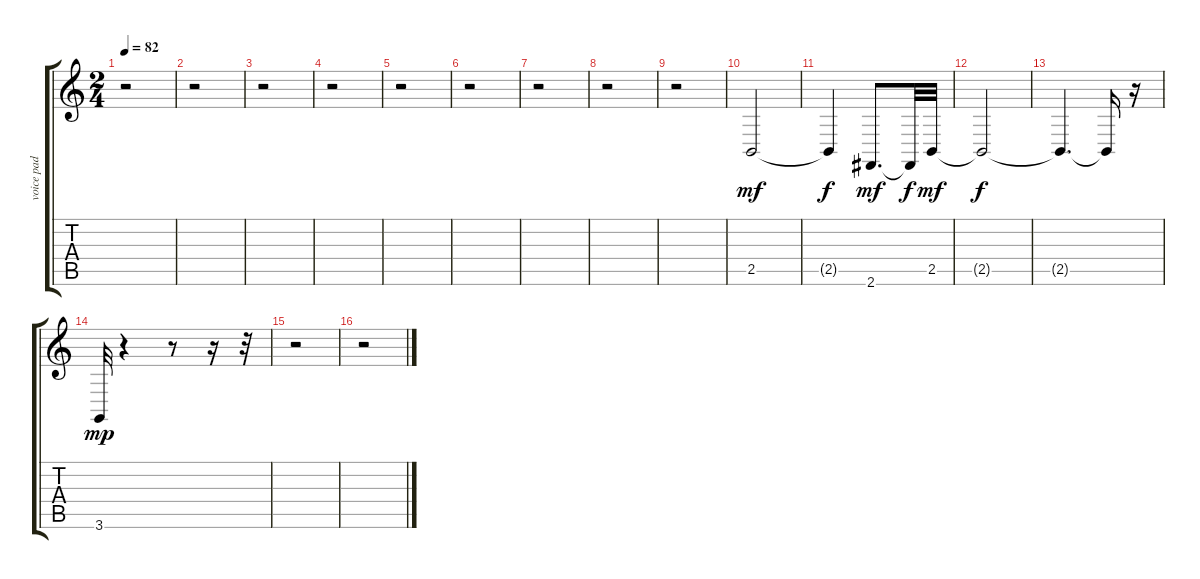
\track ("voice pad" "voice pad") {instrument pad7halo}
\staff {score tabs}
\tuning (E4 B3 G3 D3 A2 E2) {hide}
\ts (2 4)
\tempo 82
\clef g2
\ks c
r.2{dy f} |
r.2 |
r.2 |
r.2 |
r.2 |
r.2 |
r.2 |
r.2 |
r.2 |
2.5.2{dy mf} |
2.5{t}.4{dy f} 2.6.8{d dy mf} 2.6{t}.32{dy f} 2.5.32{dy mf} |
2.5{t}.2{dy f} |
2.5{t}.4{d} 2.5{t}.16 r.16 |
3.6.32{dy mp} r.4 r.8 r.16 r.32 |
r.2 |
r.2
